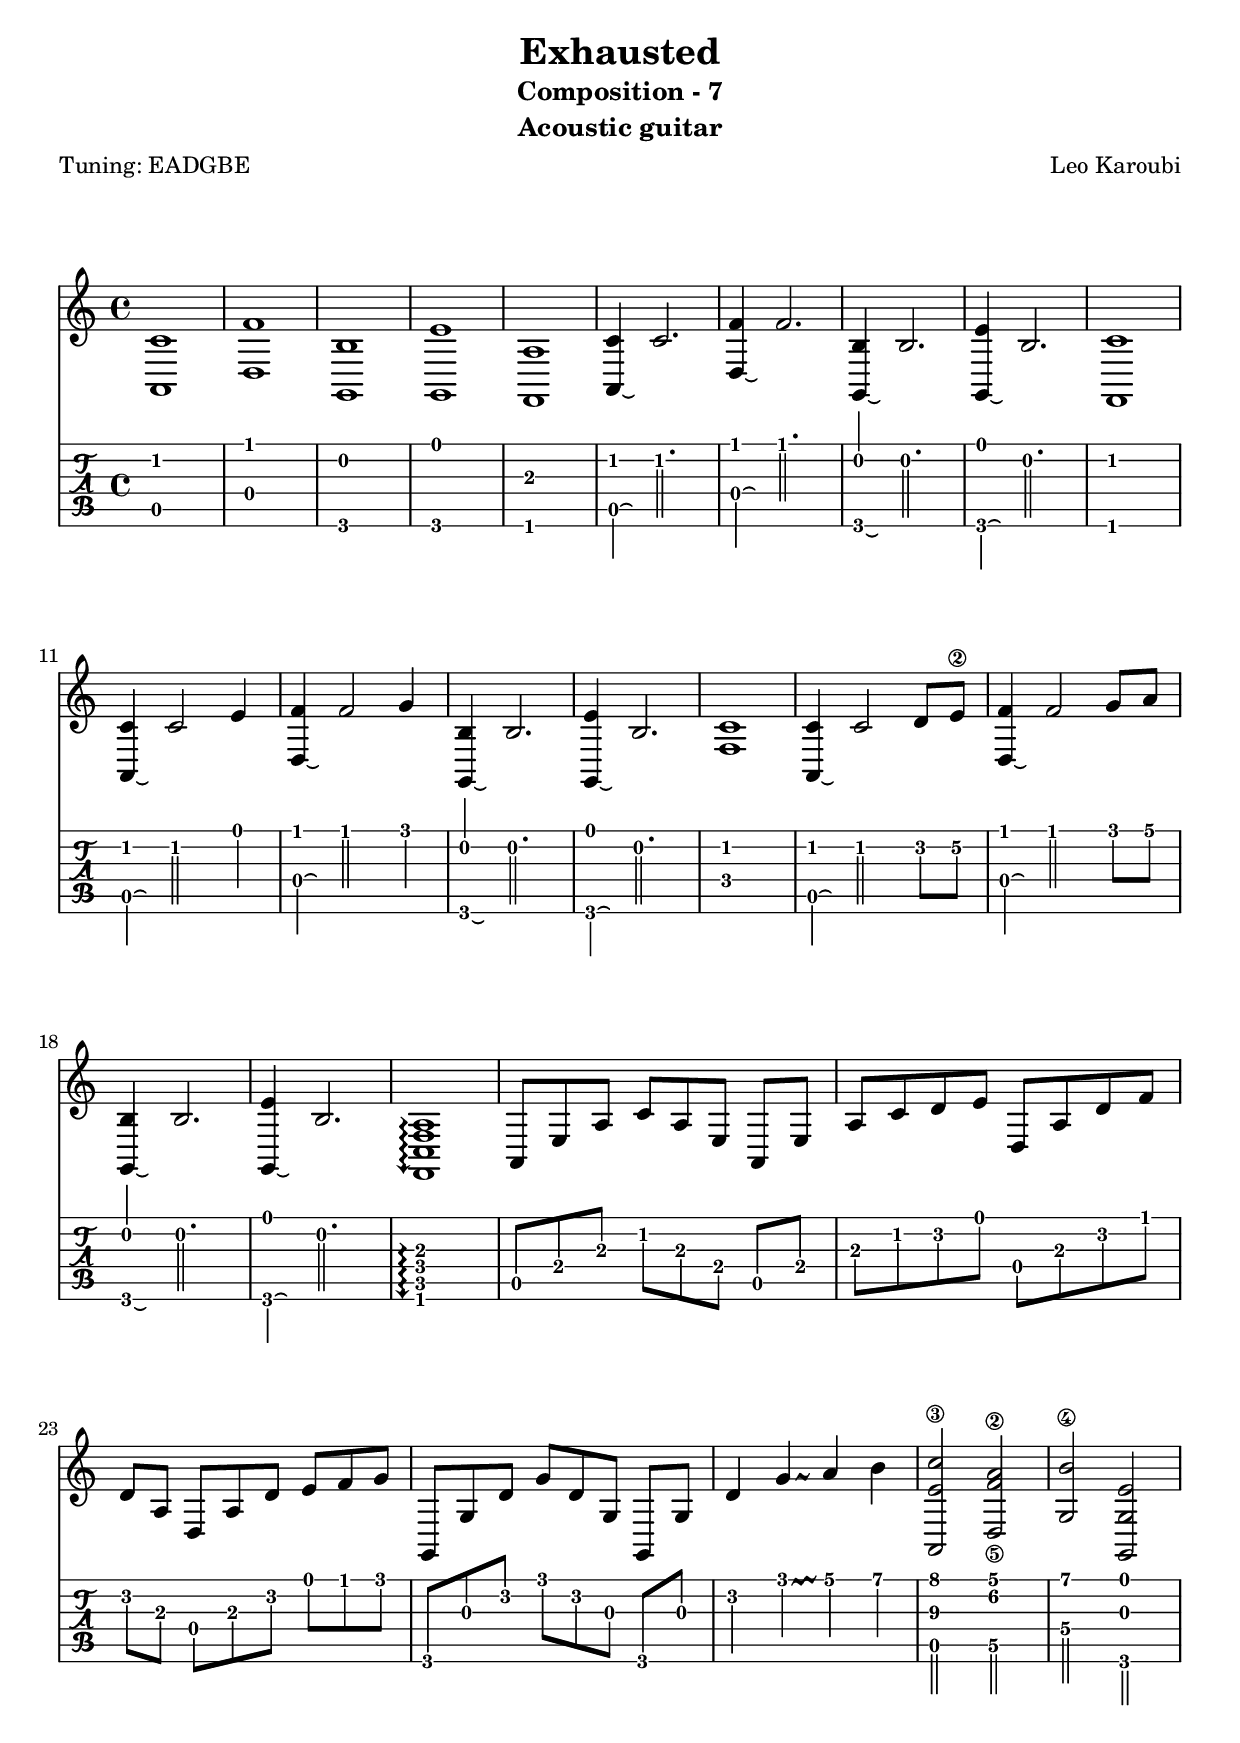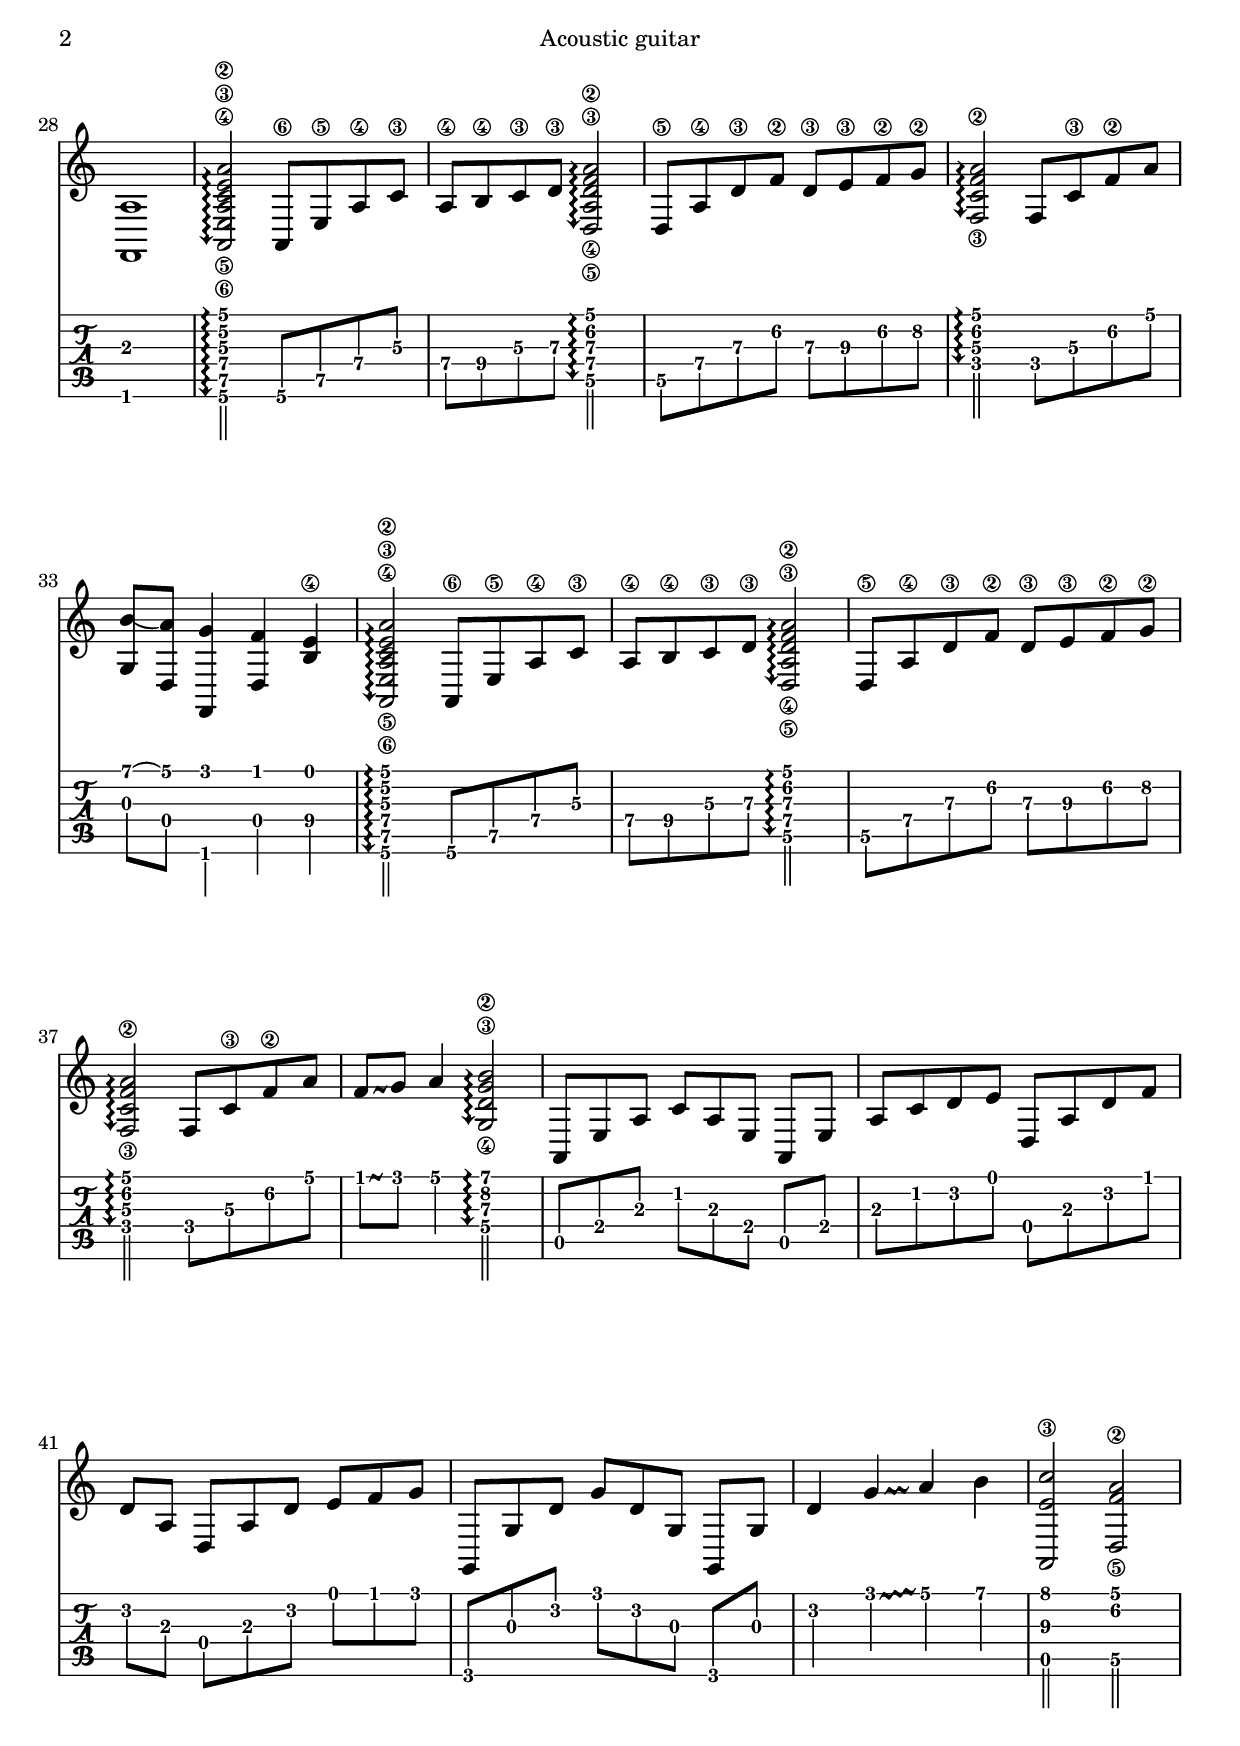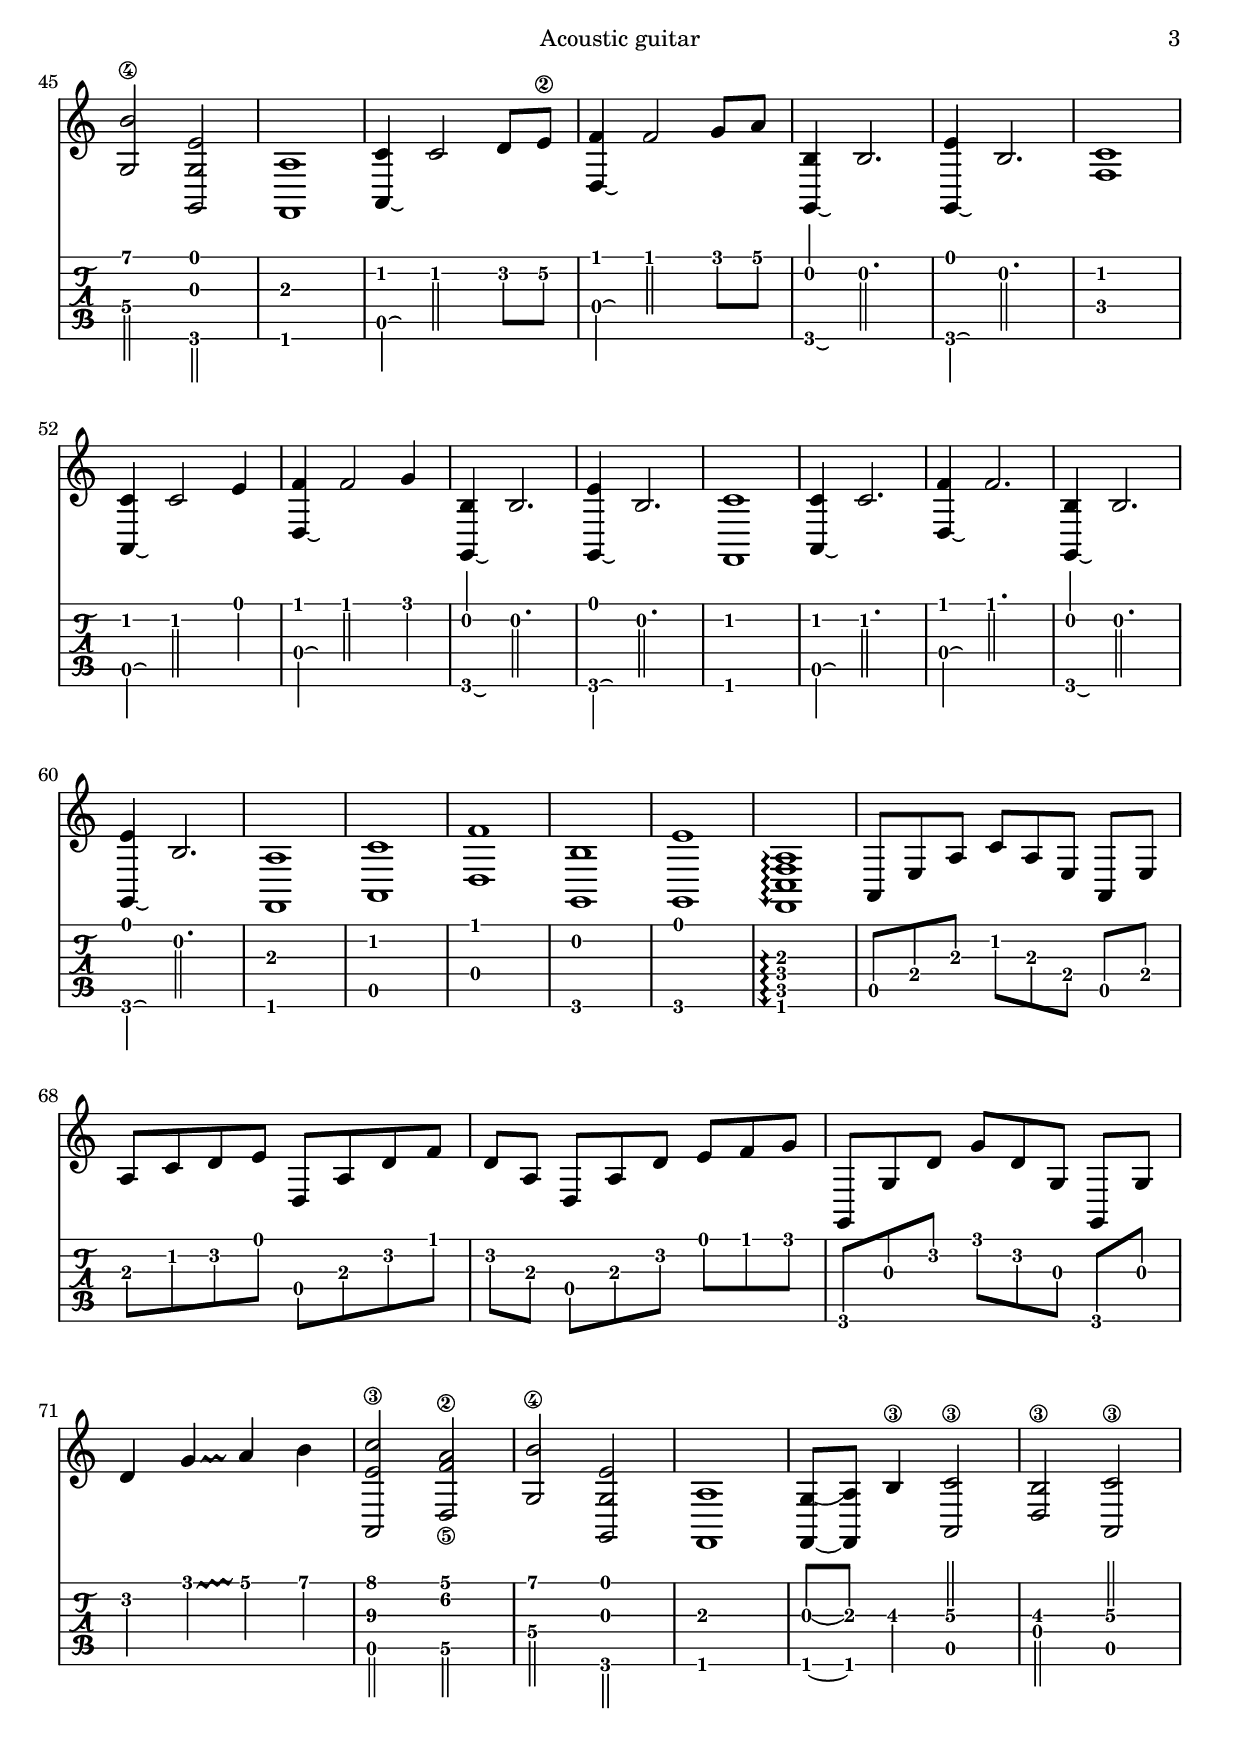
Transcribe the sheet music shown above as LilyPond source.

\version "2.22.1"
\include "english.ly"
\header {
  title = "Exhausted"
  subtitle = "Composition - 7"
  instrument = "Acoustic guitar"
  meter = "Tuning: EADGBE"
  arranger = "Leo Karoubi"
  % composer = "Leo Karoubi"
}

\layout { 
  indent = 0.0\cm 
  #(layout-set-staff-size 21)
  \context {
    \Score
    \override Glissando.thickness = #3
    \override Glissando.style = #'trill
    \override SpacingSpanner.common-shortest-duration = #(ly:make-moment 1/16)
  }
}

\markup { 
  \vspace #1
}

timeSign = 4/4
harmTwelveMarkup = -\markup { \center-align \abs-fontsize #8 { harm .12 }}
harmSevenMarkup = -\markup { \center-align \abs-fontsize #8 { harm .7 }}

rallentendo = -\markup { \abs-fontsize #10 { rallentendo }}

intro = {
    <a, c'>1 |
    <d f'>1 |
    <g, b>1 |
    <g, e'>1 |
    <f, a>1 |

    <a,\laissezVibrer c'>4 c'2. |
    <d\laissezVibrer f'>4 f'2. |
    <g,\laissezVibrer b>4 b2. |
    <g,\laissezVibrer e'>4 b2. |
    <f, c'>1 |

    <a,\laissezVibrer c'>4 c'2 e'4 |
    <d\laissezVibrer f'>4 f'2 g'4 |
    <g,\laissezVibrer b>4 b2. |
    <g,\laissezVibrer e'>4 b2. |
    <f c'>1 |

    <a,\laissezVibrer c'>4 c'2 d'8[ e'\2] |
    <d\laissezVibrer f'>4 f'2 g'8[ a'] |
    <g,\laissezVibrer b>4 b2. |
    <g,\laissezVibrer e'>4 b2. |
    \arpeggioArrowDown<f, c f a>1\arpeggio |
}

bridge = {
    a,8[ e a] c'8[ a e] a,8[ e] |
    a8[ c' d' e'] d8[ a d' f'] |
    d'8[ a] d8[ a d'] e'8[ f' g'] |
    g,8[ g d'] g'8[ d' g] g,8[ g] |
    d'4 g'4 \glissando a'4 b'4 |
    <a, e'\3 c''>2 <d\5 f'\2 a'>2 |
    <g\4 b'>2 <g, g e'>2 |
    <f, a>1 |
}

inner = {
    \arpeggioArrowDown<a,\6 e\5 a\4 c'\3 e'\2 a'>2\arpeggio a,8\6[ e\5 a\4 c'\3] |
    a8\4[ b\4 c'\3 d'\3] \arpeggioArrowDown<d\5 a\4 d'\3 f'\2 a'>2\arpeggio |
    d8\5[ a\4 d'\3 f'\2] d'8\3[ e'\3 f'\2 g'\2] |
    \arpeggioArrowDown<f c'\3 f'\2 a'>2\arpeggio f8[ c'\3 f'\2 a'] |
    <g b'(>8[ <d a')>] <f, g'>4 <d f'>4 <b\4 e'>4  |

    \arpeggioArrowDown<a,\6 e\5 a\4 c'\3 e'\2 a'>2\arpeggio a,8\6[ e\5 a\4 c'\3] |
    a8\4[ b\4 c'\3 d'\3] \arpeggioArrowDown<d\5 a\4 d'\3 f'\2 a'>2\arpeggio |
    d8\5[ a\4 d'\3 f'\2] d'8\3[ e'\3 f'\2 g'\2] |
    \arpeggioArrowDown<f c'\3 f'\2 a'>2\arpeggio f8[ c'\3 f'\2 a'] |

    f'8[ \glissando g'] a'4 \arpeggioArrowDown<g\4 d'\3 g'\2 b'>2\arpeggio |
}

outro = {
    <a,\laissezVibrer c'>4 c'2 d'8[ e'\2] |
    <d\laissezVibrer f'>4 f'2 g'8[ a'] |
    <g,\laissezVibrer b>4 b2. |
    <g,\laissezVibrer e'>4 b2. |
    <f c'>1 |

    <a,\laissezVibrer c'>4 c'2 e'4 |
    <d\laissezVibrer f'>4 f'2 g'4 |
    <g,\laissezVibrer b>4 b2. |
    <g,\laissezVibrer e'>4 b2. |
    <f, c'>1 |

    <a,\laissezVibrer c'>4 c'2. |
    <d\laissezVibrer f'>4 f'2. |
    <g,\laissezVibrer b>4 b2. |
    <g,\laissezVibrer e'>4 b2. |
    <f, a>1 |

    <a, c'>1 |
    <d f'>1 |
    <g, b>1 |
    <g, e'>1 |
    \arpeggioArrowDown<f, c f a>1\arpeggio |
}

outro_end = {
  <f,~ g(>8[ <a) f,>] b4\3 <a, c'\3>2 |
  <d b\3>2 <a, c'\3>2 |
}

full_part = {
    \intro
    \bridge
    \inner
    \bridge
    \outro
    \bridge
    \outro_end
}

\score {
    <<
    \new Staff {
        \clef "G"
        \time \timeSign
        \full_part
    }
    \new TabStaff {
        \set TabStaff.minimumFret = #0
        \time \timeSign
        \tabFullNotation
        \full_part
    }
    >>
}
